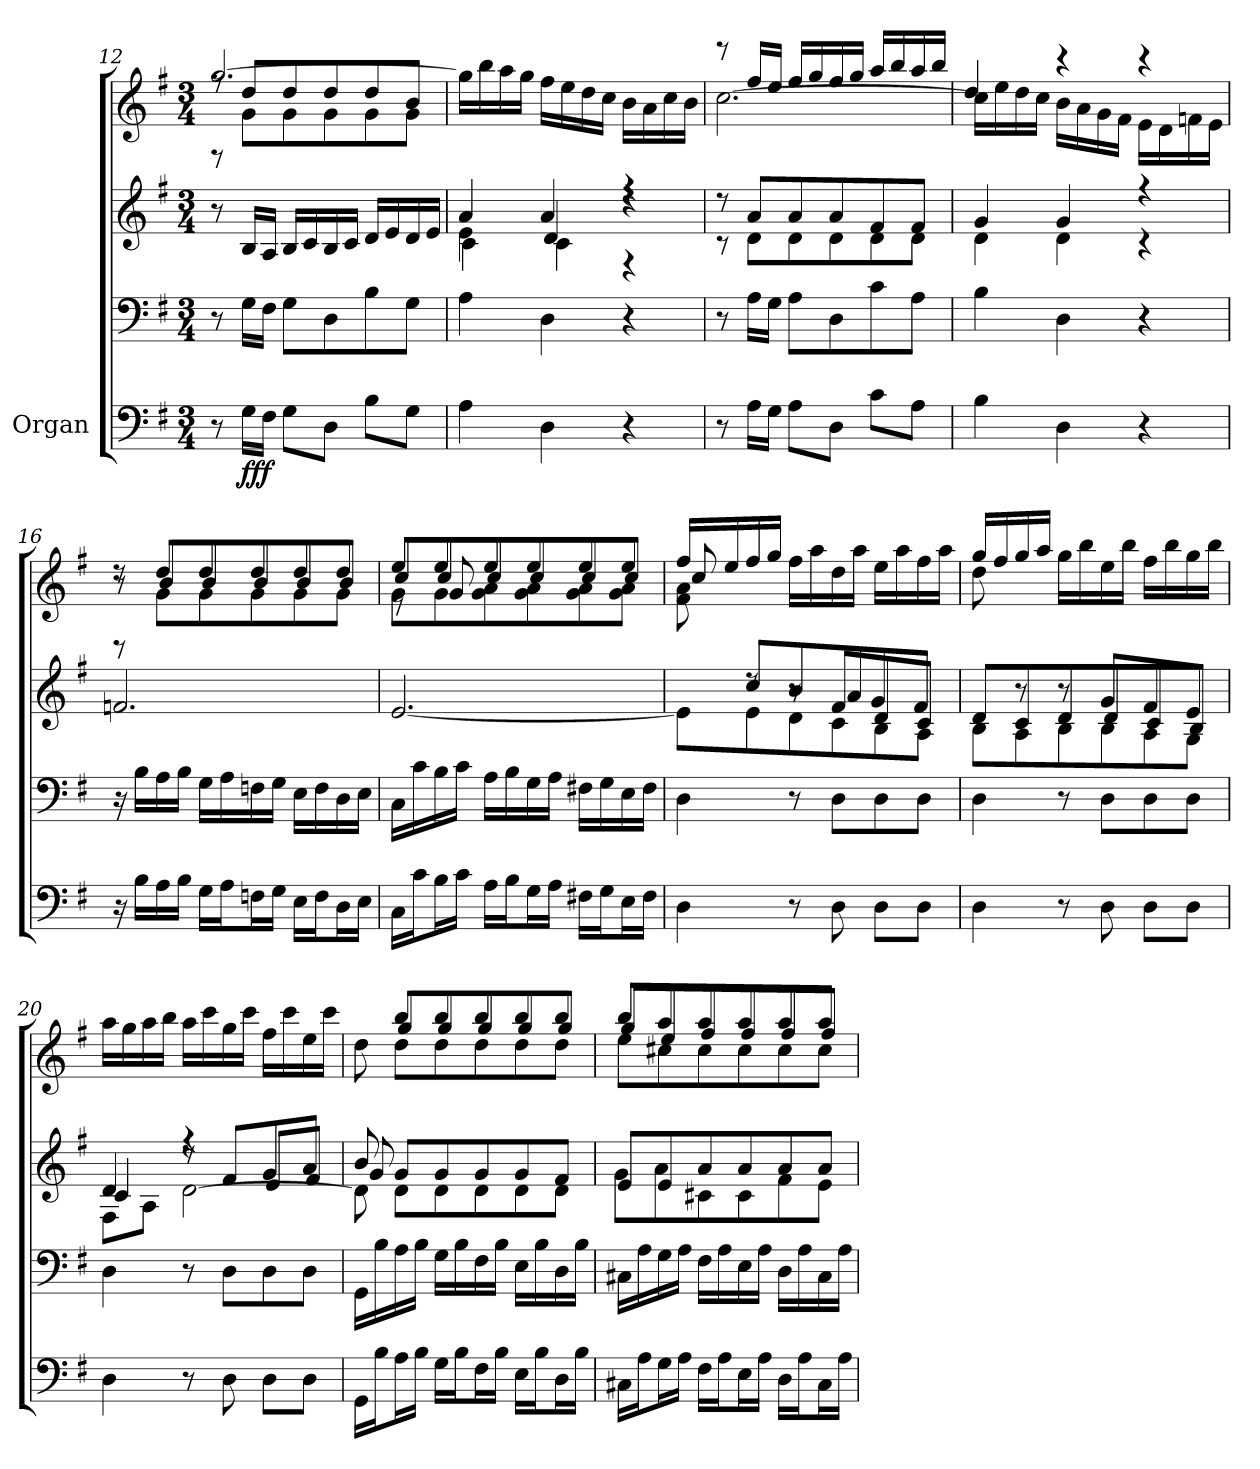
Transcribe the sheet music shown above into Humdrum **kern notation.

**kern	**dynam	**kern	**kern	**kern
*part2	*part2	*part1	*part1	*part1
*staff4	*staff4	*staff3	*staff2	*staff1
*I"Organ	*	*	*	*
*clefF4	*	*clefF4	*clefG2	*clefG2
*k[f#]	*	*k[f#]	*k[f#]	*k[f#]
*M3/4	*	*M3/4	*M3/4	*M3/4
=12	=12	=12	=12	=12
*	*	*	*	*^
*	*	*	*	*	*^
8r	.	8r	8r	[2.gg/	8rff	8rF
!	!LO:DY:b	!	!	!	!	!
16G\LL	fff	16G\LL	16B/LL	.	8dd/L	8g\L
16F#\JJ	.	16F#\JJ	16A/JJ	.	.	.
8G\L	.	8G\L	16B/LL	.	8dd/	8g\
.	.	.	16c/	.	.	.
8D\J	.	8D\	16B/	.	8dd/	8g\
.	.	.	16c/JJ	.	.	.
8B\L	.	8B\	16d/LL	.	8dd/	8g\
.	.	.	16e/	.	.	.
8G\J	.	8G\J	16d/	.	8b/J	8g\J
.	.	.	16e/JJ	.	.	.
*	*	*	*	*v	*v	*v
=13	=13	=13	=13	=13
*	*	*	*^	*
*	*	*	*	*^	*
4A\	.	4A\	4a/	4e\	4c\	16gg\LL]
.	.	.	.	.	.	16bb\
.	.	.	.	.	.	16aa\
.	.	.	.	.	.	16gg\JJ
4D\	.	4D\	4a/	4d/	4c\	16ff#\LL
.	.	.	.	.	.	16ee\
.	.	.	.	.	.	16dd\
.	.	.	.	.	.	16cc\JJ
4r	.	4r	4rdd	4rff	4rF	16b\LL
.	.	.	.	.	.	16a\
.	.	.	.	.	.	16cc\
.	.	.	.	.	.	16b\JJ
*	*	*	*	*v	*v	*
=14	=14	=14	=14	=14	=14
*	*	*	*	*	*^
8r	.	8r	8r	8r	[2.cc\	8reee
16A\LL	.	16A\LL	8a/L	8d\L	.	16ff#/LL
16G\JJ	.	16G\JJ	.	.	.	16ee/JJ
8A\L	.	8A\L	8a/	8d\	.	16ff#/LL
.	.	.	.	.	.	16gg/
8D\J	.	8D\	8a/	8d\	.	16ff#/
.	.	.	.	.	.	16gg/JJ
8c\L	.	8c\	8f#/	8d\	.	16aa/LL
.	.	.	.	.	.	16bb/
8A\J	.	8A\J	8f#/J	8d\J	.	16aa/
.	.	.	.	.	.	16bb/JJ
=15	=15	=15	=15	=15	=15	=15
4B\	.	4B\	4g/	4d\	16cc\LL]	4dd/
.	.	.	.	.	16ee\	.
.	.	.	.	.	16dd\	.
.	.	.	.	.	16cc\JJ	.
4D\	.	4D\	4g/	4d\	16b\LL	4rccc
.	.	.	.	.	16a\	.
.	.	.	.	.	16g\	.
.	.	.	.	.	16f#\JJ	.
4r	.	4r	4r	4r	16e\LL	4rccc
.	.	.	.	.	16d\	.
.	.	.	.	.	16fn\	.
.	.	.	.	.	16e\JJ	.
*	*	*	*v	*v	*	*
!!LO:PB:g=z
=16	=16	=16	=16	=16	=16
*	*	*	*	*	*^
16r	.	16r	2.fn/	8r	8rdd	8rD
16B\LL	.	16B\LL	.	.	.	.
16A\	.	16A\	.	8dd/L	8b/L	8g\L
16B\JJ	.	16B\JJ	.	.	.	.
16G\LL	.	16G\LL	.	8dd/	8b/	8g\
16A\J	.	16A\	.	.	.	.
16Fn\L	.	16Fn\	.	8dd/	8b/	8g\
16G\JJ	.	16G\JJ	.	.	.	.
16E\LL	.	16E\LL	.	8dd/	8b/	8g\
16F\J	.	16F\	.	.	.	.
16D\L	.	16D\	.	8dd/J	8b/J	8g\J
16E\JJ	.	16E\JJ	.	.	.	.
=17	=17	=17	=17	=17	=17	=17
*	*	*	*	*	*	*^
16C\LL	.	16C\LL	[2.e/	8ee/L	8cc/L	8re	8g\L
16c\J	.	16c\	.	.	.	.	.
16B\L	.	16B\	.	8ee/	8cc/	8g/	8g\
16c\JJ	.	16c\JJ	.	.	.	.	.
16A\LL	.	16A\LL	.	8ee/	8cc/	2ryy	8g\ 8a\
16B\J	.	16B\	.	.	.	.	.
16G\L	.	16G\	.	8ee/	8cc/	.	8g\ 8a\
16A\JJ	.	16A\JJ	.	.	.	.	.
16F#X\LL	.	16F#X\LL	.	8ee/	8cc/	.	8g\ 8a\
16G\J	.	16G\	.	.	.	.	.
16E\L	.	16E\	.	8ee/J	8cc/J	.	8g\ 8a\J
16F#\JJ	.	16F#\JJ	.	.	.	.	.
*	*	*	*	*	*	*v	*v
=18	=18	=18	=18	=18	=18	=18
*	*	*	*^	*	*	*
*	*	*	*	*^	*	*	*
4D\	.	4D\	8e\L]	8ryy	8ryy	16ff#/LL	8cc/	8f#\ 8a\
.	.	.	.	.	.	16ee/	.	.
.	.	.	8e\	8rdd	8cc/L	16ff#/	2ryy	2ryy
.	.	.	.	.	.	16gg/JJ	.	.
8r	.	8r	8d\	8r	8b/	16ff#\LL	.	.
.	.	.	.	.	.	16aa\	.	.
8D\	.	8D\L	8c\	8f#/L	8a/	16dd\	.	.
.	.	.	.	.	.	16aa\JJ	.	.
8D\L	.	8D\	8B\	8d/	8g/	16ee\LL	.	.
.	.	.	.	.	.	16aa\	.	.
8D\J	.	8D\J	8A\J	8c/J	8f#/J	16ff#\	8ryy	8ryy
.	.	.	.	.	.	16aa\JJ	.	.
*	*	*	*	*	*	*	*v	*v
=19	=19	=19	=19	=19	=19	=19	=19
4D\	.	4D\	8ryy	8d/L	8B\L	16gg/LL	8dd\
.	.	.	.	.	.	16ff#/	.
.	.	.	8r	8c/	8A\	16gg/	2ryy
.	.	.	.	.	.	16aa/JJ	.
8r	.	8r	8r	8d/	8B\	16gg\LL	.
.	.	.	.	.	.	16bb\	.
8D\	.	8D\L	8g/L	8d/	8B\	16ee\	.
.	.	.	.	.	.	16bb\JJ	.
8D\L	.	8D\	8f#/	8c/	8A\	16ff#\LL	.
.	.	.	.	.	.	16bb\	.
8D\J	.	8D\J	8e/J	8B/J	8G\J	16gg\	8ryy
.	.	.	.	.	.	16bb\JJ	.
*	*	*	*	*	*	*v	*v
=20	=20	=20	=20	=20	=20	=20
4D\	.	4D\	4d/	4c/	8F#\L	16aa\LL
.	.	.	.	.	.	16gg\
.	.	.	.	.	8A\J	16aa\
.	.	.	.	.	.	16bb\JJ
8r	.	8r	8rdd	4rff	[2d\	16aa\LL
.	.	.	.	.	.	16ccc\
8D\	.	8D\L	8f#/L	.	.	16gg\
.	.	.	.	.	.	16ccc\JJ
8D\L	.	8D\	8g/	8e/L	.	16ff#\LL
.	.	.	.	.	.	16ccc\
8D\J	.	8D\J	8a/J	8f#/J	.	16ee\
.	.	.	.	.	.	16ccc\JJ
!!LO:LB:g=z
=21	=21	=21	=21	=21	=21	=21
*	*	*	*	*	*	*^
*	*	*	*	*	*	*	*^
16GG\LL	.	16GG\LL	8b/	8g/	8d\]	8ryy	8ryy	8dd\
16B\J	.	16B\	.	.	.	.	.	.
16A\L	.	16A\	8g/L	8d\L	2ryy	8bb/L	8gg/L	8dd\L
16B\JJ	.	16B\JJ	.	.	.	.	.	.
16G\LL	.	16G\LL	8g/	8d\	.	8bb/	8gg/	8dd\
16B\J	.	16B\	.	.	.	.	.	.
16F#\L	.	16F#\	8g/	8d\	.	8bb/	8gg/	8dd\
16B\JJ	.	16B\JJ	.	.	.	.	.	.
16E\LL	.	16E\LL	8g/	8d\	.	8bb/	8gg/	8dd\
16B\J	.	16B\	.	.	.	.	.	.
16D\L	.	16D\	8f#/J	8d\J	8ryy	8bb/J	8gg/J	8dd\J
16B\JJ	.	16B\JJ	.	.	.	.	.	.
*	*	*	*	*v	*v	*	*	*
=22	=22	=22	=22	=22	=22	=22	=22
16C#X\LL	.	16C#X\LL	8e/L	8g\L	8bb/L	8gg/L	8ee\L
16A\J	.	16A\	.	.	.	.	.
16G\L	.	16G\	8e/	8a\	8aa/	8ee/	8cc#X\
16A\JJ	.	16A\JJ	.	.	.	.	.
16F#\LL	.	16F#\LL	8a/	8c#X\	8aa/	8ff#/	8cc#\
16A\J	.	16A\	.	.	.	.	.
16E\L	.	16E\	8a/	8c#\	8aa/	8ff#/	8cc#\
16A\JJ	.	16A\JJ	.	.	.	.	.
16D\LL	.	16D\LL	8a/	8f#\	8aa/	8ff#/	8cc#\
16A\J	.	16A\	.	.	.	.	.
16C#\L	.	16C#\	8a/J	8e\J	8aa/J	8ff#/J	8cc#\J
16A\JJ	.	16A\JJ	.	.	.	.	.
*	*	*	*v	*v	*	*	*
*	*	*	*	*v	*v	*v
=	=	=	=	=
*-	*-	*-	*-	*-
